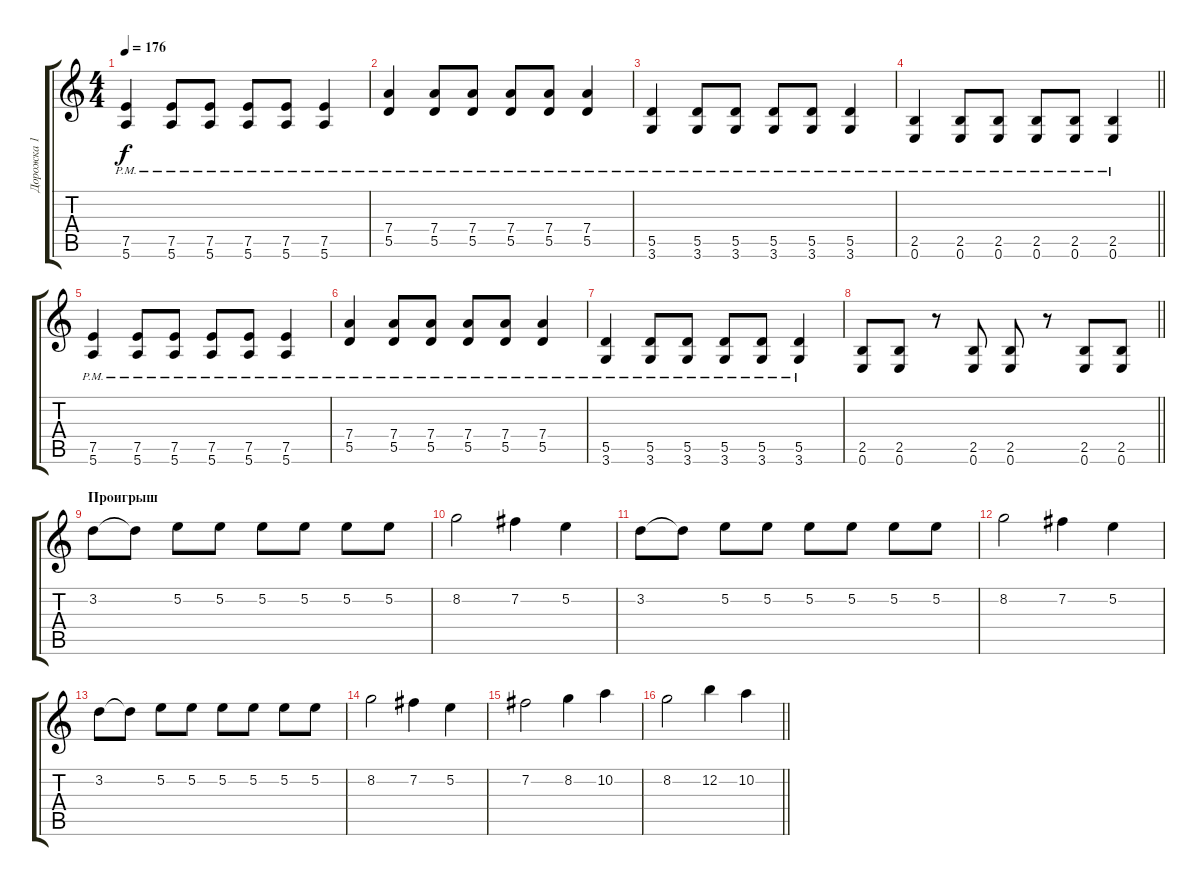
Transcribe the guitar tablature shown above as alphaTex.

\track ("Дорожка 1" "Дорожка 1") {instrument distortionguitar}
\staff {score tabs}
\tuning (E4 B3 G3 D3 A2 E2) {hide}
\ts (4 4)
\tempo 176
\clef g2
\ks c
(7.5{pm} 5.6{pm}).4{dy f} (7.5{pm} 5.6{pm}).8 (7.5{pm} 5.6{pm}).8 (7.5{pm} 5.6{pm}).8 (7.5{pm} 5.6{pm}).8 (7.5{pm} 5.6{pm}).4 |
(7.4{pm} 5.5{pm}).4 (7.4{pm} 5.5{pm}).8 (7.4{pm} 5.5{pm}).8 (7.4{pm} 5.5{pm}).8 (7.4{pm} 5.5{pm}).8 (7.4{pm} 5.5{pm}).4 |
(5.5{pm} 3.6{pm}).4 (5.5{pm} 3.6{pm}).8 (5.5{pm} 3.6{pm}).8 (5.5{pm} 3.6{pm}).8 (5.5 3.6{pm}).8 (5.5{pm} 3.6{pm}).4 |
\barLineRight lightlight
(2.5{pm} 0.6).4 (2.5{pm} 0.6{pm}).8 (2.5{pm} 0.6{pm}).8 (2.5{pm} 0.6{pm}).8 (2.5{pm} 0.6{pm}).8 (2.5{pm} 0.6{pm}).4 |
(7.5{pm} 5.6{pm}).4 (7.5{pm} 5.6{pm}).8 (7.5{pm} 5.6{pm}).8 (7.5{pm} 5.6{pm}).8 (7.5{pm} 5.6{pm}).8 (7.5{pm} 5.6{pm}).4 |
(7.4{pm} 5.5{pm}).4 (7.4{pm} 5.5{pm}).8 (7.4{pm} 5.5{pm}).8 (7.4{pm} 5.5{pm}).8 (7.4{pm} 5.5{pm}).8 (7.4{pm} 5.5{pm}).4 |
(5.5{pm} 3.6{pm}).4 (5.5{pm} 3.6{pm}).8 (5.5{pm} 3.6{pm}).8 (5.5{pm} 3.6{pm}).8 (5.5 3.6{pm}).8 (5.5{pm} 3.6{pm}).4 |
\barLineRight lightlight
(2.5 0.6).8 (2.5 0.6).8 r.8 (2.5 0.6).8 (2.5 0.6).8 r.8 (2.5 0.6).8 (2.5 0.6).8 |
\section ("" "Проигрыш")
3.2.8 3.2{t}.8 5.2.8 5.2.8 5.2.8 5.2.8 5.2.8 5.2.8 |
8.2.2 7.2.4 5.2.4 |
3.2.8 3.2{t}.8 5.2.8 5.2.8 5.2.8 5.2.8 5.2.8 5.2.8 |
8.2.2 7.2.4 5.2.4 |
3.2.8 3.2{t}.8 5.2.8 5.2.8 5.2.8 5.2.8 5.2.8 5.2.8 |
8.2.2 7.2.4 5.2.4 |
7.2.2 8.2.4 10.2.4 |
\barLineRight lightlight
8.2.2 12.2.4 10.2.4
